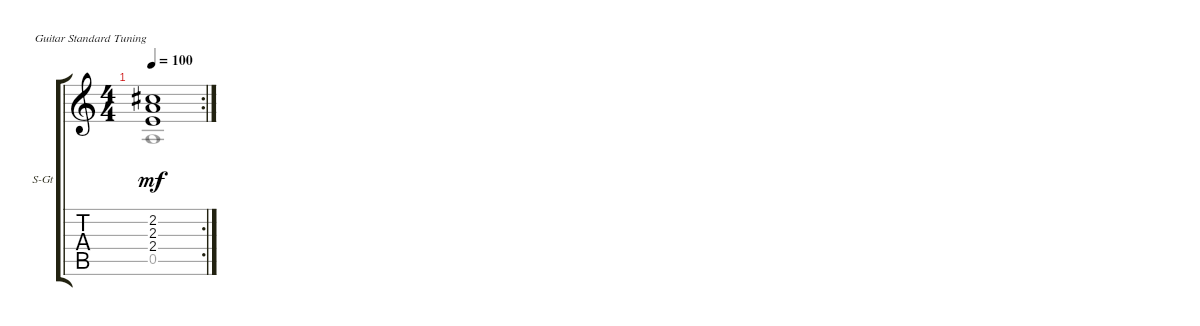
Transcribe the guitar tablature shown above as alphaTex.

\defaultSystemsLayout 4
\bracketExtendMode groupsimilarinstruments
\firstSystemTrackNameOrientation horizontal
\otherSystemsTrackNameOrientation horizontal
\track ("Steel Guitar" "S-Gt") {instrument acousticguitarsteel}
\staff {score tabs}
\tuning (E4 B3 G3 D3 A2 E2)
\voice
\rc 2
\ts (4 4)
\tempo 100
\clef g2
\ks c
(2.2 2.3 2.4).1{dy mf}
\voice
\clef g2
\ottava regular
\simile none
\ks c
\voice
\clef g2
\ottava regular
\simile none
\ks c
0.5.1{dy mf}
